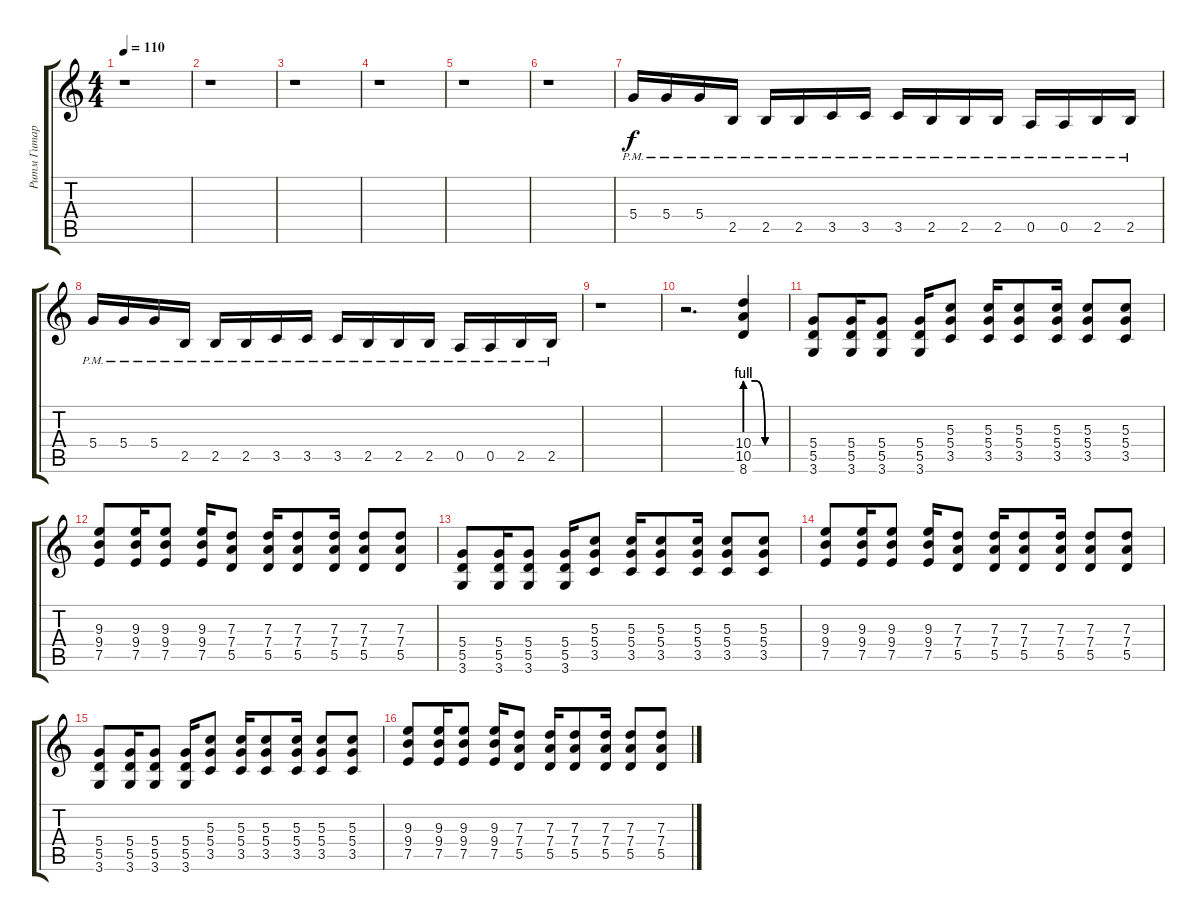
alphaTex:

\track ("Ритм Гитара" "Ритм Гитар") {instrument overdrivenguitar}
\staff {score tabs}
\tuning (E4 B3 G3 D3 A2 E2) {hide}
\ts (4 4)
\tempo 110
\clef g2
\ks c
r.1{dy f} |
r.1 |
r.1 |
r.1 |
r.1 |
r.1 |
5.4{pm}.16 5.4{pm}.16 5.4{pm}.16 2.5{pm}.16 2.5{pm}.16 2.5{pm}.16 3.5{pm}.16 3.5{pm}.16 3.5{pm}.16 2.5{pm}.16 2.5{pm}.16 2.5{pm}.16 0.5{pm}.16 0.5{pm}.16 2.5{pm}.16 2.5{pm}.16 |
5.4{pm}.16 5.4{pm}.16 5.4{pm}.16 2.5{pm}.16 2.5{pm}.16 2.5{pm}.16 3.5{pm}.16 3.5{pm}.16 3.5{pm}.16 2.5{pm}.16 2.5{pm}.16 2.5{pm}.16 0.5{pm}.16 0.5{pm}.16 2.5{pm}.16 2.5{pm}.16 |
r.1 |
r.2{d} (10.4{be (custom 0 4 15 4 30 0 60 0)} 10.5{be (custom 0 4 15 4 30 0 60 0)} 8.6{be (custom 0 4 15 4 30 0 60 0)}).4 |
(5.4 5.5 3.6).8 (5.4 5.5 3.6).16 (5.4 5.5 3.6).8 (5.4 5.5 3.6).16 (5.3 5.4 3.5).8 (5.3 5.4 3.5).16 (5.3 5.4 3.5).8 (5.3 5.4 3.5).16 (5.3 5.4 3.5).8 (5.3 5.4 3.5).8 |
(9.3 9.4 7.5).8 (9.3 9.4 7.5).16 (9.3 9.4 7.5).8 (9.3 9.4 7.5).16 (7.3 7.4 5.5).8 (7.3 7.4 5.5).16 (7.3 7.4 5.5).8 (7.3 7.4 5.5).16 (7.3 7.4 5.5).8 (7.3 7.4 5.5).8 |
(5.4 5.5 3.6).8 (5.4 5.5 3.6).16 (5.4 5.5 3.6).8 (5.4 5.5 3.6).16 (5.3 5.4 3.5).8 (5.3 5.4 3.5).16 (5.3 5.4 3.5).8 (5.3 5.4 3.5).16 (5.3 5.4 3.5).8 (5.3 5.4 3.5).8 |
(9.3 9.4 7.5).8 (9.3 9.4 7.5).16 (9.3 9.4 7.5).8 (9.3 9.4 7.5).16 (7.3 7.4 5.5).8 (7.3 7.4 5.5).16 (7.3 7.4 5.5).8 (7.3 7.4 5.5).16 (7.3 7.4 5.5).8 (7.3 7.4 5.5).8 |
(5.4 5.5 3.6).8 (5.4 5.5 3.6).16 (5.4 5.5 3.6).8 (5.4 5.5 3.6).16 (5.3 5.4 3.5).8 (5.3 5.4 3.5).16 (5.3 5.4 3.5).8 (5.3 5.4 3.5).16 (5.3 5.4 3.5).8 (5.3 5.4 3.5).8 |
(9.3 9.4 7.5).8 (9.3 9.4 7.5).16 (9.3 9.4 7.5).8 (9.3 9.4 7.5).16 (7.3 7.4 5.5).8 (7.3 7.4 5.5).16 (7.3 7.4 5.5).8 (7.3 7.4 5.5).16 (7.3 7.4 5.5).8 (7.3 7.4 5.5).8
